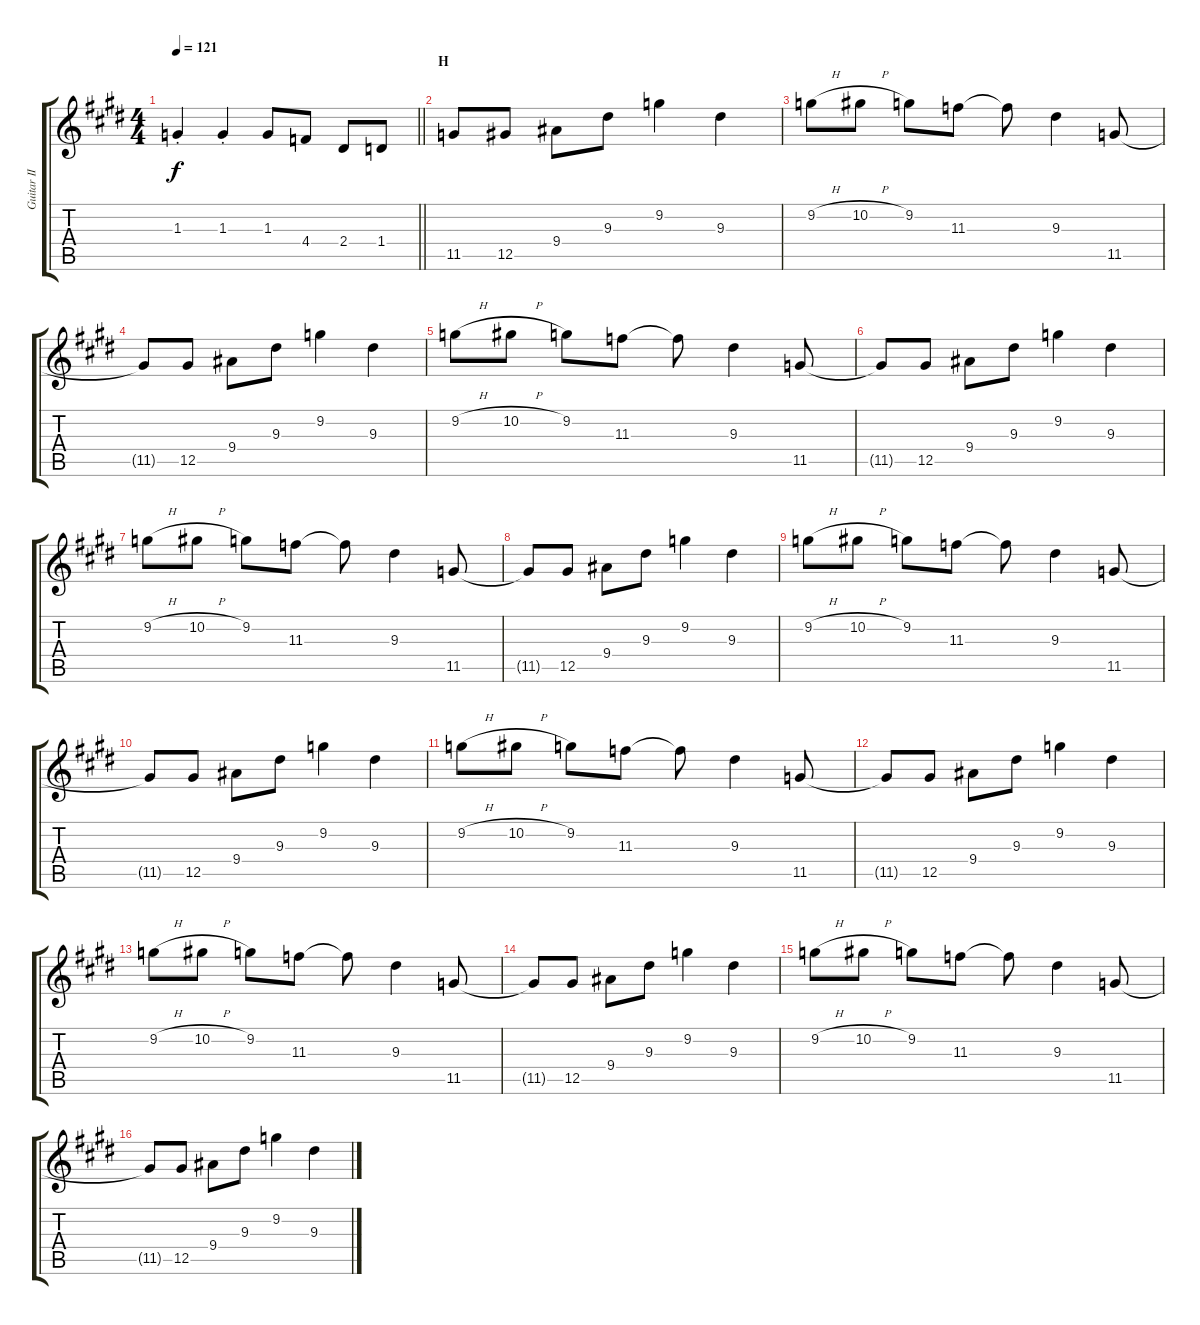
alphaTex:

\track ("Guitar II - Kita Kensuke" "Guitar II ") {instrument distortionguitar}
\staff {score tabs}
\tuning (Eb4 Bb3 Gb3 Db3 Ab2 Eb2) {hide}
\ts (4 4)
\tempo 121
\clef g2
\barLineRight lightlight
\ks e
1.3{st}.4{dy f} 1.3{st}.4 1.3.8 4.4.8 2.4.8 1.4.8 |
\section ("" "H")
11.5.8 12.5.8 9.4.8 9.3.8 9.2.4 9.3.4 |
9.2{h}.8 10.2{h}.8 9.2.8 11.3.8 11.3{t}.8 9.3.4 11.5.8 |
11.5{t}.8 12.5.8 9.4.8 9.3.8 9.2.4 9.3.4 |
9.2{h}.8 10.2{h}.8 9.2.8 11.3.8 11.3{t}.8 9.3.4 11.5.8 |
11.5{t}.8 12.5.8 9.4.8 9.3.8 9.2.4 9.3.4 |
9.2{h}.8 10.2{h}.8 9.2.8 11.3.8 11.3{t}.8 9.3.4 11.5.8 |
11.5{t}.8 12.5.8 9.4.8 9.3.8 9.2.4 9.3.4 |
9.2{h}.8 10.2{h}.8 9.2.8 11.3.8 11.3{t}.8 9.3.4 11.5.8 |
11.5{t}.8 12.5.8 9.4.8 9.3.8 9.2.4 9.3.4 |
9.2{h}.8 10.2{h}.8 9.2.8 11.3.8 11.3{t}.8 9.3.4 11.5.8 |
11.5{t}.8 12.5.8 9.4.8 9.3.8 9.2.4 9.3.4 |
9.2{h}.8 10.2{h}.8 9.2.8 11.3.8 11.3{t}.8 9.3.4 11.5.8 |
11.5{t}.8 12.5.8 9.4.8 9.3.8 9.2.4 9.3.4 |
9.2{h}.8 10.2{h}.8 9.2.8 11.3.8 11.3{t}.8 9.3.4 11.5.8 |
11.5{t}.8 12.5.8 9.4.8 9.3.8 9.2.4 9.3.4
